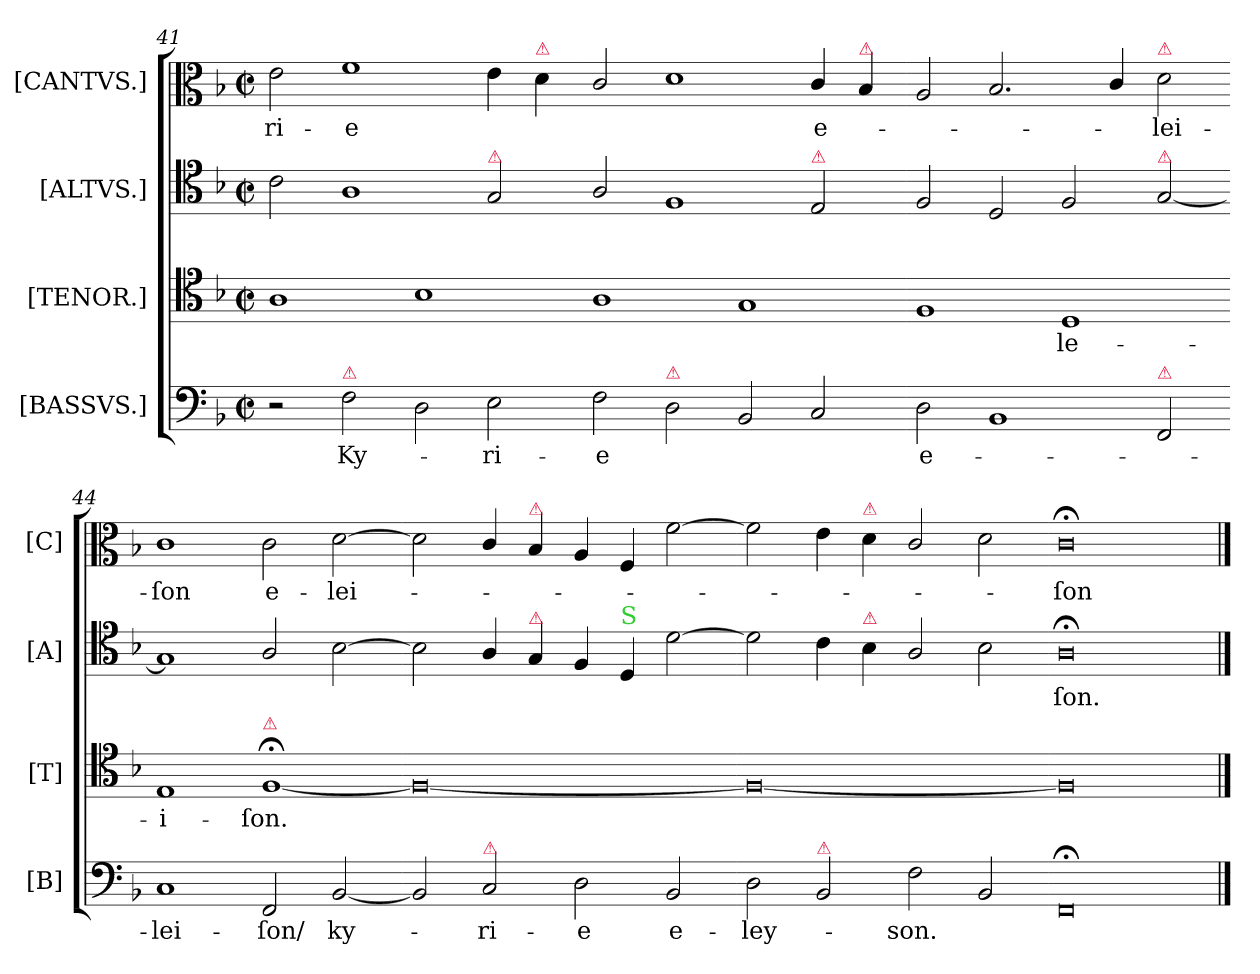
**kern	**text	**kern	**text	**kern	**text	**kern	**text
*part4	*part4	*part3	*part3	*part2	*part2	*part1	*part1
*staff4	*staff4	*staff3	*staff3	*staff2	*staff2	*staff1	*staff1
*I"[BASSVS.]	*	*I"[TENOR.]	*	*I"[ALTVS.]	*	*I"[CANTVS.]	*
*I'[B]	*	*I'[T]	*	*I'[A]	*	*I'[C]	*
*clefF4	*	*clefC4	*	*clefC4	*	*clefC3	*
*k[b-]	*	*k[b-]	*	*k[b-]	*	*k[b-]	*
*M2/1	*	*M2/1	*	*M2/1	*	*M2/1	*
*met(c|)	*	*met(c|)	*	*met(c|)	*	*met(c|)	*
=41	=41	=41	=41	=41	=41	=41	=41
2r	.	1A\	.	2c\	.	2e\	-ri-
!LO:TX:a:color=crimson:t=⚠	!	!	!	!	!	!	!
2F\	Ky-	.	.	1A\	.	1f\	-e
2D\	.	1B-\	.	.	.	.	.
!	!	!	!	!LO:TX:a:color=crimson:t=⚠	!	!	!
2E\	-ri-	.	.	2G/	.	4e\	.
!	!	!	!	!	!	!LO:TX:a:color=crimson:t=⚠	!
.	.	.	.	.	.	4d\	.
=42-	=42-	=42-	=42-	=42-	=42-	=42-	=42-
2F\	-e	1A\	.	2A/	.	2c/	.
!LO:TX:a:color=crimson:t=⚠	!	!	!	!	!	!	!
2D\	.	.	.	1F/	.	1d\	.
2BB-/	.	1G/	.	.	.	.	.
!	!	!	!	!LO:TX:a:color=crimson:t=⚠	!	!	!
2C/	.	.	.	2E/	.	4c/	e-
!	!	!	!	!	!	!LO:TX:a:color=crimson:t=⚠	!
.	.	.	.	.	.	4B-/	.
=43-	=43-	=43-	=43-	=43-	=43-	=43-	=43-
2D\	e-	1F/	.	2F/	.	2A/	.
1BB-/	.	.	.	2D/	.	2.B-/	.
.	.	1D/	-le-	2F/	.	.	.
.	.	.	.	.	.	4c/	.
!	!	!	!	!	!	!LO:TX:a:color=crimson:t=⚠	!
!	!	!	!	!LO:TX:a:color=crimson:t=⚠	!	!	!
!LO:TX:a:color=crimson:t=⚠	!	!	!	!	!	!	!
2FF/	.	.	.	[2G/	.	2d\	-lei-
=44-	=44-	=44-	=44-	=44-	=44-	=44-	=44-
1C/	-lei-	1E/	-i-	1G/]	.	1c\	-ſon
!	!	!LO:TX:a:color=crimson:t=⚠	!	!	!	!	!
!	!	!	!	!	!	!	!LO:LY:i
2FF/	-ſon/	[1F;</	-ſon.	2A/	.	2c\	e-
!	!	!	!	!	!	!	!LO:LY:i
[2BB-/	ky-	.	.	[2B-\	.	[2d\	-lei-
=45-	=45-	=45-	=45-	=45-	=45-	=45-	=45-
2BB-/]	.	0F_	.	2B-\]	.	2d\]	.
!LO:TX:a:color=crimson:t=⚠	!	!	!	!	!	!	!
2C/	-ri-	.	.	4A/	.	4c/	.
!	!	!	!	!	!	!LO:TX:a:color=crimson:t=⚠	!
!	!	!	!	!LO:TX:a:color=crimson:t=⚠	!	!	!
.	.	.	.	4G/	.	4B-/	.
2D\	-e	.	.	4F/	.	4A/	.
!	!	!	!	!LO:TX:a:color=limegreen:t=S	!	!	!
.	.	.	.	4D/	.	4F/	.
2BB-/	e-	.	.	[2d\	.	[2f\	.
=46-	=46-	=46-	=46-	=46-	=46-	=46-	=46-
2D\	-ley-	0F_	.	2d\]	.	2f\]	.
!LO:TX:a:color=crimson:t=⚠	!	!	!	!	!	!	!
2BB-/	.	.	.	4c\	.	4e\	.
!	!	!	!	!	!	!LO:TX:a:color=crimson:t=⚠	!
!	!	!	!	!LO:TX:a:color=crimson:t=⚠	!	!	!
.	.	.	.	4B-\	.	4d\	.
2F\	-son.	.	.	2A/	.	2c/	.
2BB-/	.	.	.	2B-\	.	2d\	.
=47-	=47-	=47-	=47-	=47-	=47-	=47-	=47-
!	!	!	!	!	!	!	!LO:LY:i
0FF;</	.	0F]	.	0A;\	-ſon.	0c;<\	-ſon
==	==	==	==	==	==	==	==
*-	*-	*-	*-	*-	*-	*-	*-
